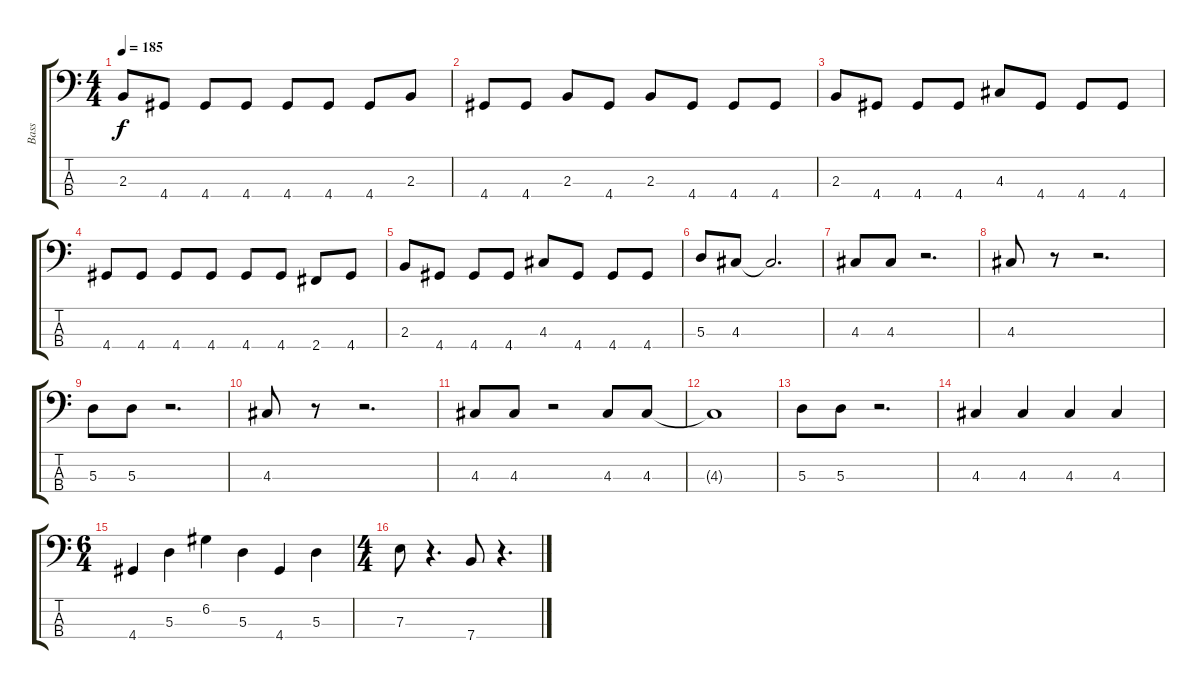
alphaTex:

\track ("Bass" "Bass") {instrument electricbasspick}
\staff {score tabs}
\tuning (G2 D2 A1 E1) {hide}
\ts (4 4)
\tempo 185
\clef f4
\ks c
2.3.8{dy f} 4.4.8 4.4.8 4.4.8 4.4.8 4.4.8 4.4.8 2.3.8 |
4.4.8 4.4.8 2.3.8 4.4.8 2.3.8 4.4.8 4.4.8 4.4.8 |
2.3.8 4.4.8 4.4.8 4.4.8 4.3.8 4.4.8 4.4.8 4.4.8 |
4.4.8 4.4.8 4.4.8 4.4.8 4.4.8 4.4.8 2.4.8 4.4.8 |
2.3.8 4.4.8 4.4.8 4.4.8 4.3.8 4.4.8 4.4.8 4.4.8 |
5.3.8 4.3.8 4.3{t}.2{d} |
4.3.8 4.3.8 r.2{d} |
4.3.8 r.8 r.2{d} |
5.3.8 5.3.8 r.2{d} |
4.3.8 r.8 r.2{d} |
4.3.8 4.3.8 r.2 4.3.8 4.3.8 |
4.3{t}.1 |
5.3.8 5.3.8 r.2{d} |
4.3.4 4.3.4 4.3.4 4.3.4 |
\ts (6 4)
4.4.4 5.3.4 6.2.4 5.3.4 4.4.4 5.3.4 |
\ts (4 4)
7.3.8 r.4{d} 7.4.8 r.4{d}
